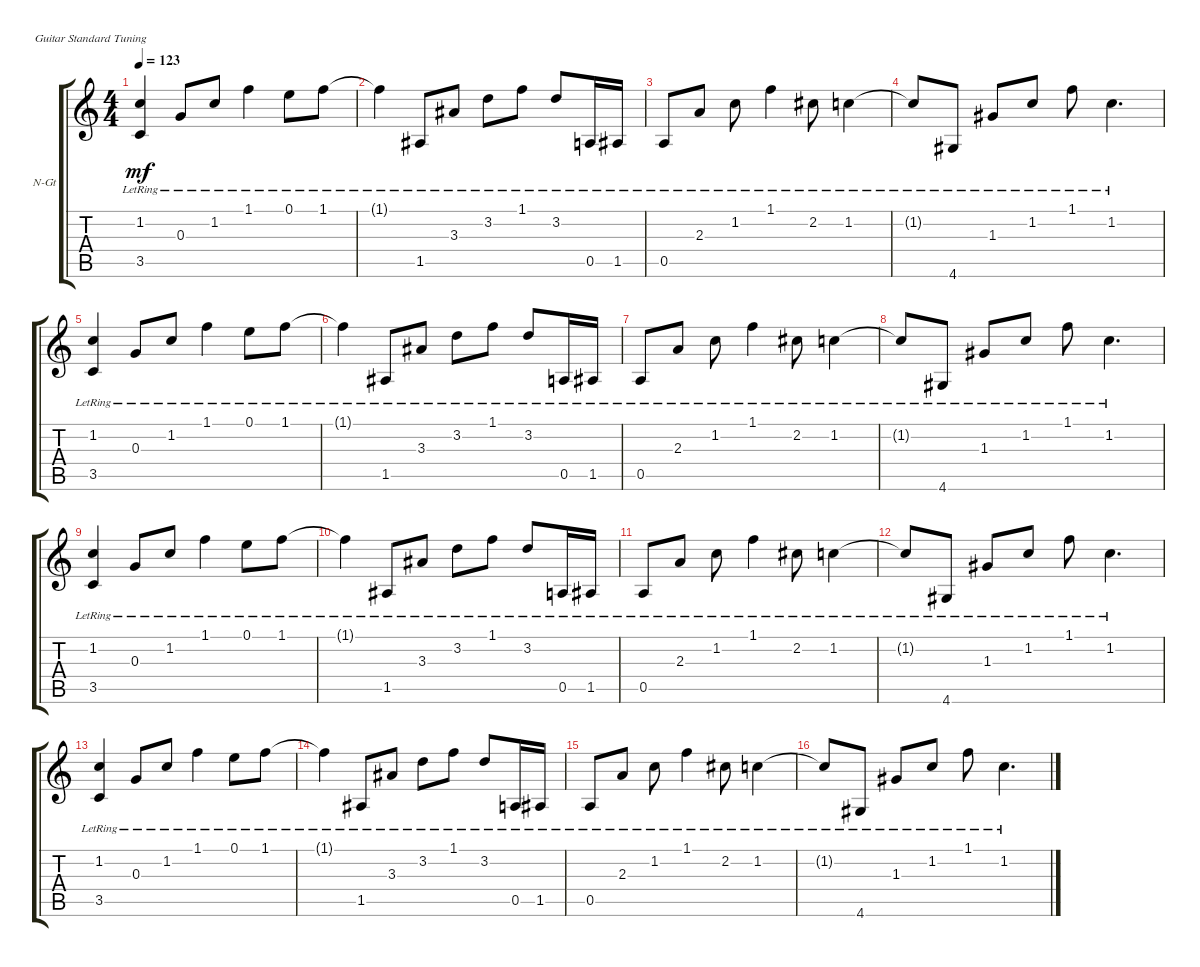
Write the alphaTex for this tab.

\defaultSystemsLayout 4
\bracketExtendMode groupsimilarinstruments
\firstSystemTrackNameOrientation horizontal
\otherSystemsTrackNameOrientation horizontal
\track ("Criss Gutar 1" "N-Gt") {instrument acousticguitarnylon}
\staff {score tabs}
\tuning (E4 B3 G3 D3 A2 E2)
\ts (4 4)
\tempo 123
\clef g2
\ks c
(3.5 1.2{lr}).4{dy mf} 0.3{lr}.8 1.2{lr}.8 1.1{lr}.4 0.1{lr}.8 1.1{lr}.8 |
1.1{lr t}.4 1.5{lr}.8 3.3{lr}.8 3.2{lr}.8 1.1{lr}.8 3.2{lr}.8 0.5{lr}.16 1.5{lr}.16 |
0.5{lr}.8 2.3{lr}.8 1.2{lr}.8 1.1{lr}.4 2.2{lr}.8 1.2{lr}.4 |
1.2{lr t}.8 4.6{lr}.8 1.3{lr}.8 1.2{lr}.8 1.1{lr}.8 1.2{lr}.4{d} |
(3.5 1.2{lr}).4 0.3{lr}.8 1.2{lr}.8 1.1{lr}.4 0.1{lr}.8 1.1{lr}.8 |
1.1{lr t}.4 1.5{lr}.8 3.3{lr}.8 3.2{lr}.8 1.1{lr}.8 3.2{lr}.8 0.5{lr}.16 1.5{lr}.16 |
0.5{lr}.8 2.3{lr}.8 1.2{lr}.8 1.1{lr}.4 2.2{lr}.8 1.2{lr}.4 |
1.2{lr t}.8 4.6{lr}.8 1.3{lr}.8 1.2{lr}.8 1.1{lr}.8 1.2{lr}.4{d} |
(3.5 1.2{lr}).4 0.3{lr}.8 1.2{lr}.8 1.1{lr}.4 0.1{lr}.8 1.1{lr}.8 |
1.1{lr t}.4 1.5{lr}.8 3.3{lr}.8 3.2{lr}.8 1.1{lr}.8 3.2{lr}.8 0.5{lr}.16 1.5{lr}.16 |
0.5{lr}.8 2.3{lr}.8 1.2{lr}.8 1.1{lr}.4 2.2{lr}.8 1.2{lr}.4 |
1.2{lr t}.8 4.6{lr}.8 1.3{lr}.8 1.2{lr}.8 1.1{lr}.8 1.2{lr}.4{d} |
(3.5 1.2{lr}).4 0.3{lr}.8 1.2{lr}.8 1.1{lr}.4 0.1{lr}.8 1.1{lr}.8 |
1.1{lr t}.4 1.5{lr}.8 3.3{lr}.8 3.2{lr}.8 1.1{lr}.8 3.2{lr}.8 0.5{lr}.16 1.5{lr}.16 |
0.5{lr}.8 2.3{lr}.8 1.2{lr}.8 1.1{lr}.4 2.2{lr}.8 1.2{lr}.4 |
1.2{lr t}.8 4.6{lr}.8 1.3{lr}.8 1.2{lr}.8 1.1{lr}.8 1.2{lr}.4{d}
